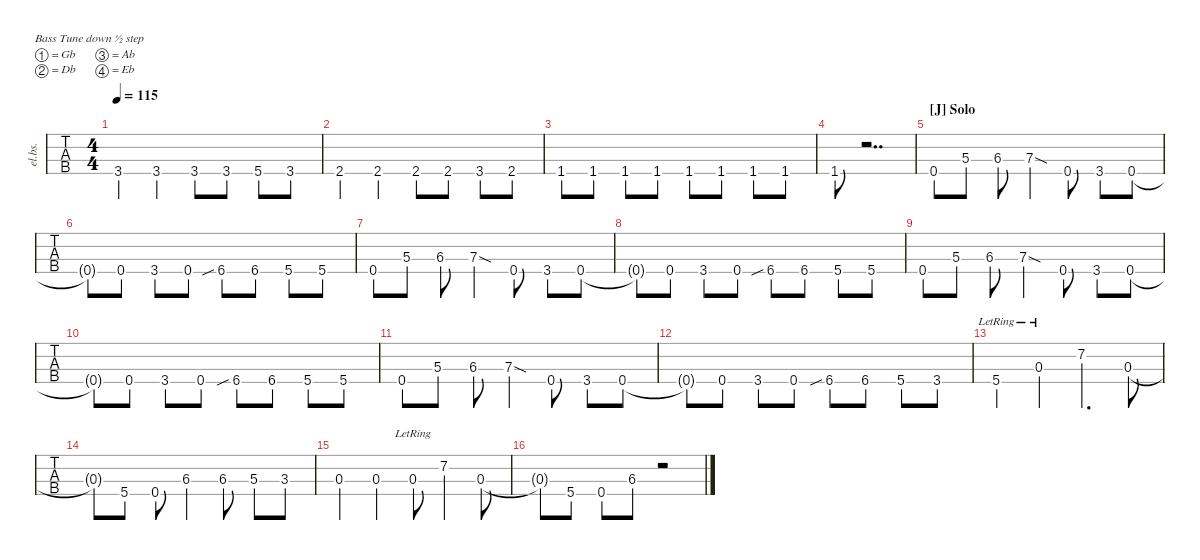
\defaultSystemsLayout 4
\hideDynamics
\bracketExtendMode nobrackets
\otherSystemsTrackNameOrientation horizontal
\track ("Bass" "el.bs.") {multiBarRest instrument electricbassfinger}
\staff {tabs}
\tuning (Gb2 Db2 Ab1 Eb1)
\ts (4 4)
\tempo 115
\clef f4
\ks c
3.4{acc #}.4{dy mf} 3.4{acc #}.4 3.4{acc #}.8 3.4{acc #}.8 5.4{acc #}.8 3.4{acc #}.8 |
2.4.4 2.4.4 2.4.8 2.4.8 3.4{acc #}.8 2.4.8 |
1.4.8 1.4.8 1.4.8 1.4.8 1.4.8 1.4.8 1.4.8 1.4.8 |
1.4.8 r.2{dd} |
\section ("J" "Solo")
0.4{acc #}.8 5.3{acc #}.8 6.3.8 7.3{sod acc #}.4 0.4{acc #}.8 3.4{acc #}.8 0.4{acc #}.8 |
0.4{t acc #}.8 0.4{acc #}.8 3.4{acc #}.8 0.4{acc #}.8 6.4{sib}.8 6.4.8 5.4{acc #}.8 5.4{acc #}.8 |
0.4{acc #}.8 5.3{acc #}.8 6.3.8 7.3{sod acc #}.4 0.4{acc #}.8 3.4{acc #}.8 0.4{acc #}.8 |
0.4{t acc #}.8 0.4{acc #}.8 3.4{acc #}.8 0.4{acc #}.8 6.4{sib}.8 6.4.8 5.4{acc #}.8 5.4{acc #}.8 |
0.4{acc #}.8 5.3{acc #}.8 6.3.8 7.3{sod acc #}.4 0.4{acc #}.8 3.4{acc #}.8 0.4{acc #}.8 |
0.4{t acc #}.8 0.4{acc #}.8 3.4{acc #}.8 0.4{acc #}.8 6.4{sib}.8 6.4.8 5.4{acc #}.8 5.4{acc #}.8 |
0.4{acc #}.8 5.3{acc #}.8 6.3.8 7.3{sod acc #}.4 0.4{acc #}.8 3.4{acc #}.8 0.4{acc #}.8 |
0.4{t acc #}.8 0.4{acc #}.8 3.4{acc #}.8 0.4{acc #}.8 6.4{sib}.8 6.4.8 5.4{acc #}.8 3.4{acc #}.8 |
5.4{lr acc #}.4 0.3{lr acc #}.4 7.2{acc #}.4{d} 0.3{acc #}.8 |
0.3{t acc #}.8 5.4{acc #}.8 0.4{acc #}.8 6.3.4 6.3.8 5.3{acc #}.8 3.3.8 |
0.3{acc #}.4 0.3{acc #}.4 0.3{lr acc #}.8 7.2{acc #}.4 0.3{acc #}.8 |
0.3{t acc #}.8 5.4{acc #}.8 0.4{acc #}.8 6.3.8 r.2
